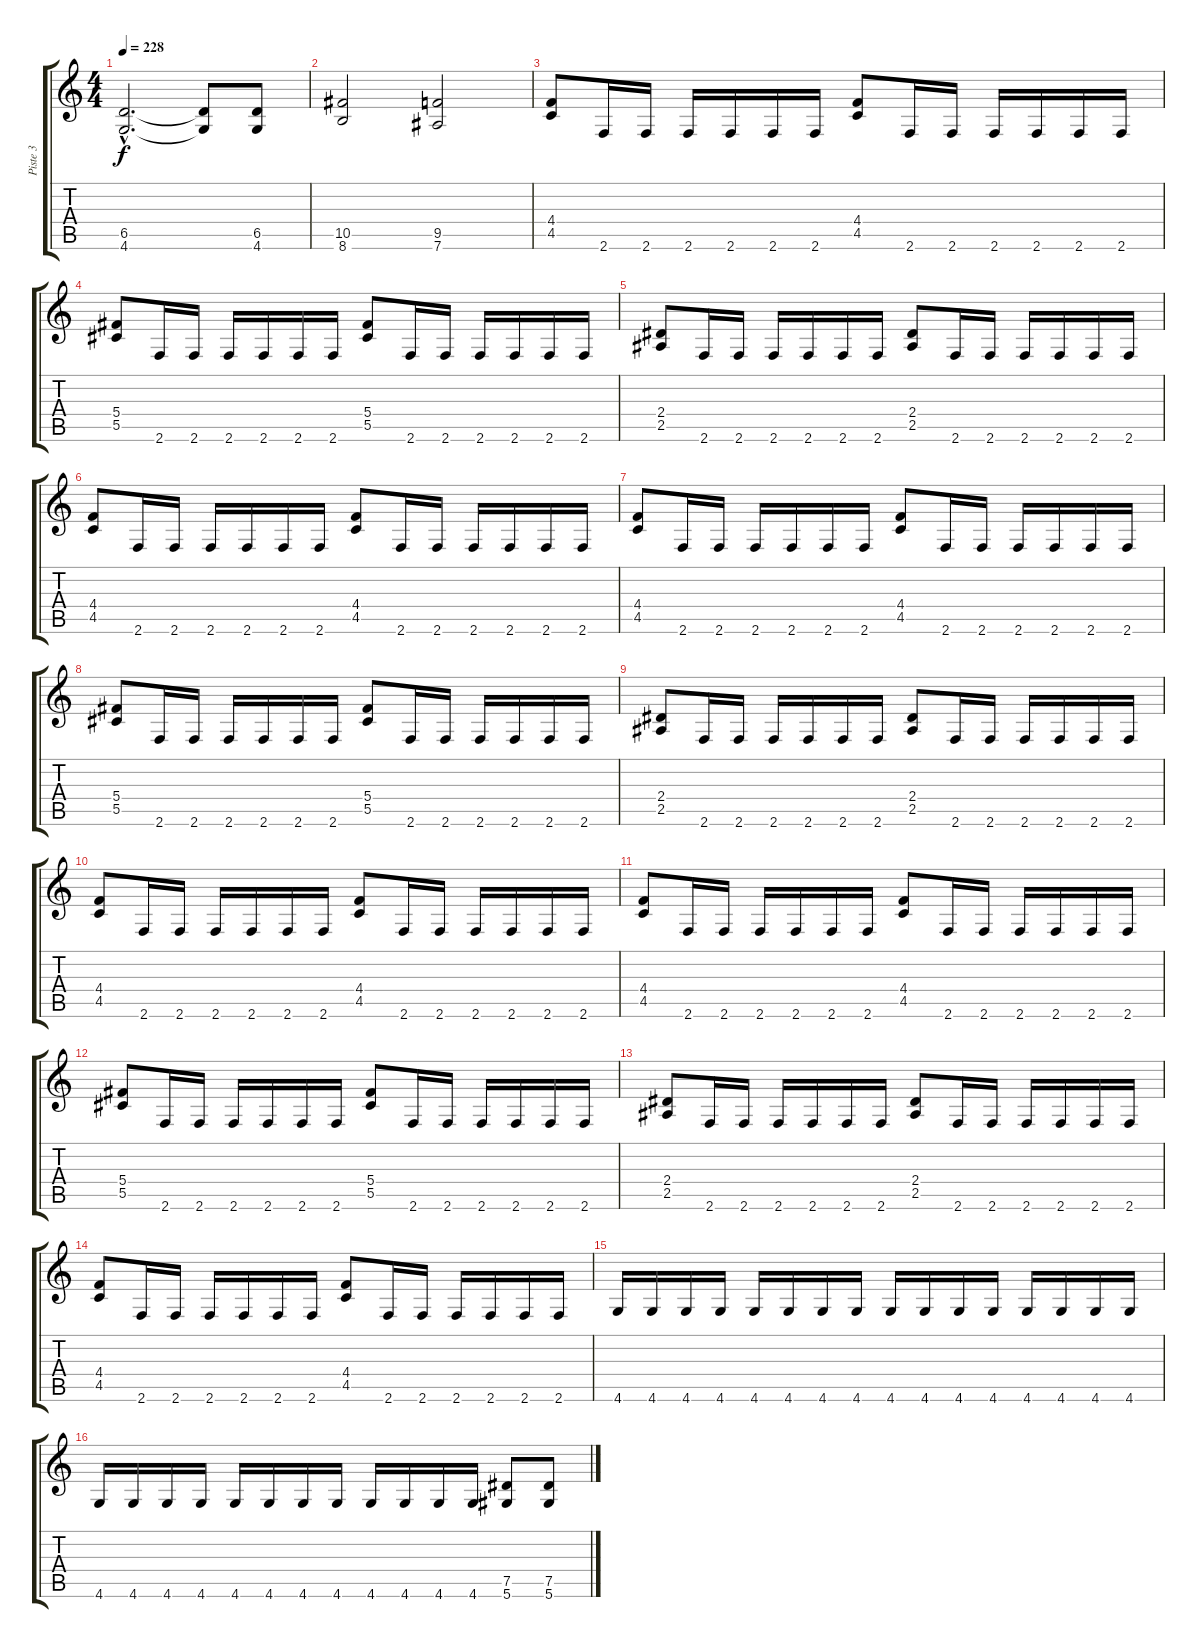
\track ("Piste 3" "Piste 3") {instrument distortionguitar}
\staff {score tabs}
\tuning (Eb4 Bb3 Gb3 Db3 Ab2 Eb2) {hide}
\ts (4 4)
\tempo 228
\clef g2
\ks c
(6.5{hac} 4.6{hac}).2{d dy f} (6.5{t} 4.6{t}).8 (6.5 4.6).8 |
(10.5 8.6).2 (9.5 7.6).2 |
(4.4 4.5).8 2.6.16 2.6.16 2.6.16 2.6.16 2.6.16 2.6.16 (4.4 4.5).8 2.6.16 2.6.16 2.6.16 2.6.16 2.6.16 2.6.16 |
(5.4 5.5).8 2.6.16 2.6.16 2.6.16 2.6.16 2.6.16 2.6.16 (5.4 5.5).8 2.6.16 2.6.16 2.6.16 2.6.16 2.6.16 2.6.16 |
(2.4 2.5).8 2.6.16 2.6.16 2.6.16 2.6.16 2.6.16 2.6.16 (2.4 2.5).8 2.6.16 2.6.16 2.6.16 2.6.16 2.6.16 2.6.16 |
(4.4 4.5).8 2.6.16 2.6.16 2.6.16 2.6.16 2.6.16 2.6.16 (4.4 4.5).8 2.6.16 2.6.16 2.6.16 2.6.16 2.6.16 2.6.16 |
(4.4 4.5).8 2.6.16 2.6.16 2.6.16 2.6.16 2.6.16 2.6.16 (4.4 4.5).8 2.6.16 2.6.16 2.6.16 2.6.16 2.6.16 2.6.16 |
(5.4 5.5).8 2.6.16 2.6.16 2.6.16 2.6.16 2.6.16 2.6.16 (5.4 5.5).8 2.6.16 2.6.16 2.6.16 2.6.16 2.6.16 2.6.16 |
(2.4 2.5).8 2.6.16 2.6.16 2.6.16 2.6.16 2.6.16 2.6.16 (2.4 2.5).8 2.6.16 2.6.16 2.6.16 2.6.16 2.6.16 2.6.16 |
(4.4 4.5).8 2.6.16 2.6.16 2.6.16 2.6.16 2.6.16 2.6.16 (4.4 4.5).8 2.6.16 2.6.16 2.6.16 2.6.16 2.6.16 2.6.16 |
(4.4 4.5).8 2.6.16 2.6.16 2.6.16 2.6.16 2.6.16 2.6.16 (4.4 4.5).8 2.6.16 2.6.16 2.6.16 2.6.16 2.6.16 2.6.16 |
(5.4 5.5).8 2.6.16 2.6.16 2.6.16 2.6.16 2.6.16 2.6.16 (5.4 5.5).8 2.6.16 2.6.16 2.6.16 2.6.16 2.6.16 2.6.16 |
(2.4 2.5).8 2.6.16 2.6.16 2.6.16 2.6.16 2.6.16 2.6.16 (2.4 2.5).8 2.6.16 2.6.16 2.6.16 2.6.16 2.6.16 2.6.16 |
(4.4 4.5).8 2.6.16 2.6.16 2.6.16 2.6.16 2.6.16 2.6.16 (4.4 4.5).8 2.6.16 2.6.16 2.6.16 2.6.16 2.6.16 2.6.16 |
4.6.16 4.6.16 4.6.16 4.6.16 4.6.16 4.6.16 4.6.16 4.6.16 4.6.16 4.6.16 4.6.16 4.6.16 4.6.16 4.6.16 4.6.16 4.6.16 |
4.6.16 4.6.16 4.6.16 4.6.16 4.6.16 4.6.16 4.6.16 4.6.16 4.6.16 4.6.16 4.6.16 4.6.16 (7.5 5.6).8 (7.5 5.6).8
